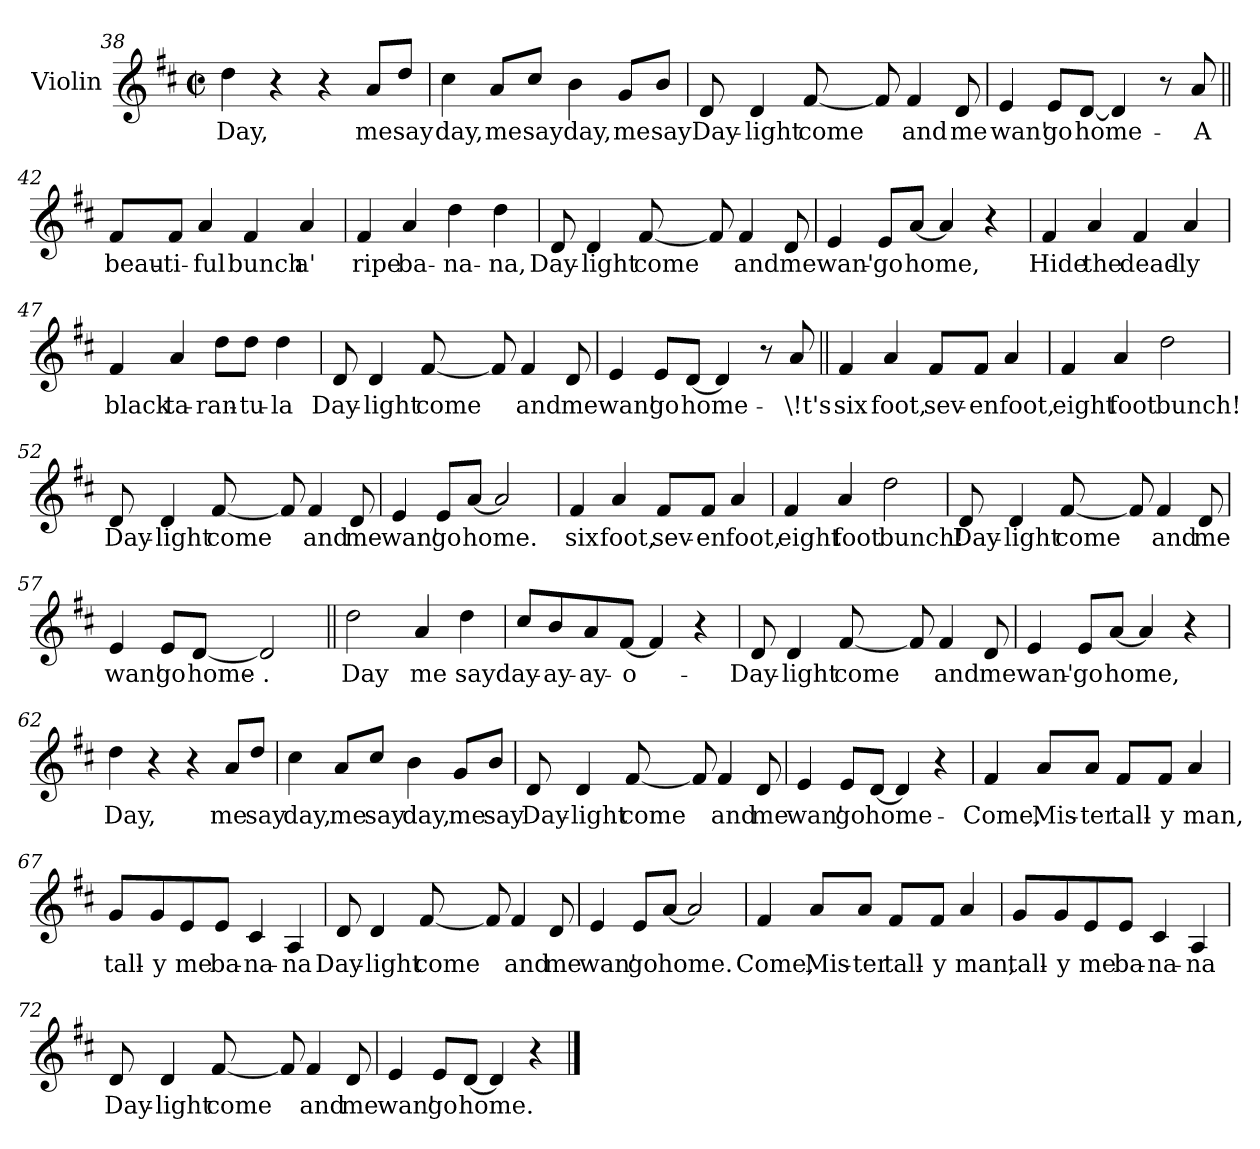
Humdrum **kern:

**kern	**text
*part1	*part1
*staff1	*staff1
*I"Violin	*
*I'Vln	*
*clefG2	*
*k[f#c#]	*
*D:	*
*M2/2	*
*met(c|)	*
=38	=38
4dd\	Day,
4r	.
4r	.
8a/L	me
8dd/J	say
!!LO:LB:g=z
=39	=39
4cc#\	day,
8a/L	me
8cc#/J	say
4b\	day,
8g/L	me
8b/J	say
=40	=40
8d/	Day-
4d/	-light
[8f#/	come
8f#/]	.
4f#/	and
8d/	me
=41	=41
4e/	wan'
8e/L	go
[8d/J	home-
4d/]	.
8r	.
8a/	A
=42||	=42||
8f#/L	beau-
8f#/J	-ti-
4a/	-ful
4f#/	bunch
4a/	a'
!!LO:LB:g=z
=43	=43
4f#/	ripe
4a/	ba-
4dd\	-na-
4dd\	-na,
=44	=44
8d/	Day-
4d/	-light
[8f#/	come
8f#/]	.
4f#/	and
8d/	me
=45	=45
4e/	wan'-
8e/L	-go
[8a/J	home,
4a/]	.
4r	.
=46	=46
4f#/	Hide
4a/	the
4f#/	dead-
4a/	-ly
=47	=47
4f#/	black
4a/	ta-
8dd\L	-ran-
8dd\J	-tu-
4dd\	-la
!!LO:LB:g=z
=48	=48
8d/	Day-
4d/	-light
[8f#/	come
8f#/]	.
4f#/	and
8d/	me
=49	=49
4e/	wan'
8e/L	go
[8d/J	home-
4d/]	.
8r	.
8a/	\!t's
=50||	=50||
4f#/	six
4a/	foot,
8f#/L	sev-
8f#/J	-en
4a/	foot,
=51	=51
4f#/	eight
4a/	foot
2dd\	bunch!
!!LO:LB:g=z
=52	=52
8d/	Day-
4d/	-light
[8f#/	come
8f#/]	.
4f#/	and
8d/	me
=53	=53
4e/	wan'
8e/L	go
[8a/J	home.
2a/]	.
=54	=54
4f#/	six
4a/	foot,
8f#/L	sev-
8f#/J	-en
4a/	foot,
=55	=55
4f#/	eight
4a/	foot
2dd\	bunch!
!!LO:LB:g=z
=56	=56
8d/	Day-
4d/	-light
[8f#/	come
8f#/]	.
4f#/	and
8d/	me
=57	=57
4e/	wan'
8e/L	go
[8d/J	home-
2d/]	-.
=58||	=58||
2dd\	Day
4a/	me
4dd\	say
=59	=59
8cc#/L	day-
8b/	-ay-
8a/	-ay-
[8f#/J	-o-
4f#/]	.
4r	.
=60	=60
8d/	Day-
4d/	-light
[8f#/	come
8f#/]	.
4f#/	and
8d/	me
!!LO:LB:g=z
=61	=61
4e/	wan'-
8e/L	-go
[8a/J	home,
4a/]	.
4r	.
=62	=62
4dd\	Day,
4r	.
4r	.
8a/L	me
8dd/J	say
=63	=63
4cc#\	day,
8a/L	me
8cc#/J	say
4b\	day,
8g/L	me
8b/J	say
=64	=64
8d/	Day-
4d/	-light
[8f#/	come
8f#/]	.
4f#/	and
8d/	me
!!LO:LB:g=z
=65	=65
4e/	wan'
8e/L	go
[8d/J	home-
4d/]	.
4r	.
=66	=66
4f#/	Come,
8a/L	Mis-
8a/J	-ter
8f#/L	tall-
8f#/J	-y
4a/	man,
=67	=67
8g/L	tall-
8g/	-y
8e/	me
8e/J	ba-
4c#/	-na-
4A/	-na
=68	=68
8d/	Day-
4d/	-light
[8f#/	come
8f#/]	.
4f#/	and
8d/	me
!!LO:LB:g=z
=69	=69
4e/	wan'
8e/L	go
[8a/J	home.
2a/]	.
=70	=70
4f#/	Come,
8a/L	Mis-
8a/J	-ter
8f#/L	tall-
8f#/J	-y
4a/	man,
=71	=71
8g/L	tall-
8g/	-y
8e/	me
8e/J	ba-
4c#/	-na-
4A/	-na
=72	=72
8d/	Day-
4d/	-light
[8f#/	come
8f#/]	.
4f#/	and
8d/	me
=73	=73
4e/	wan'
8e/L	go
[8d/J	home.
4d/]	.
4r	.
==	==
*-	*-
